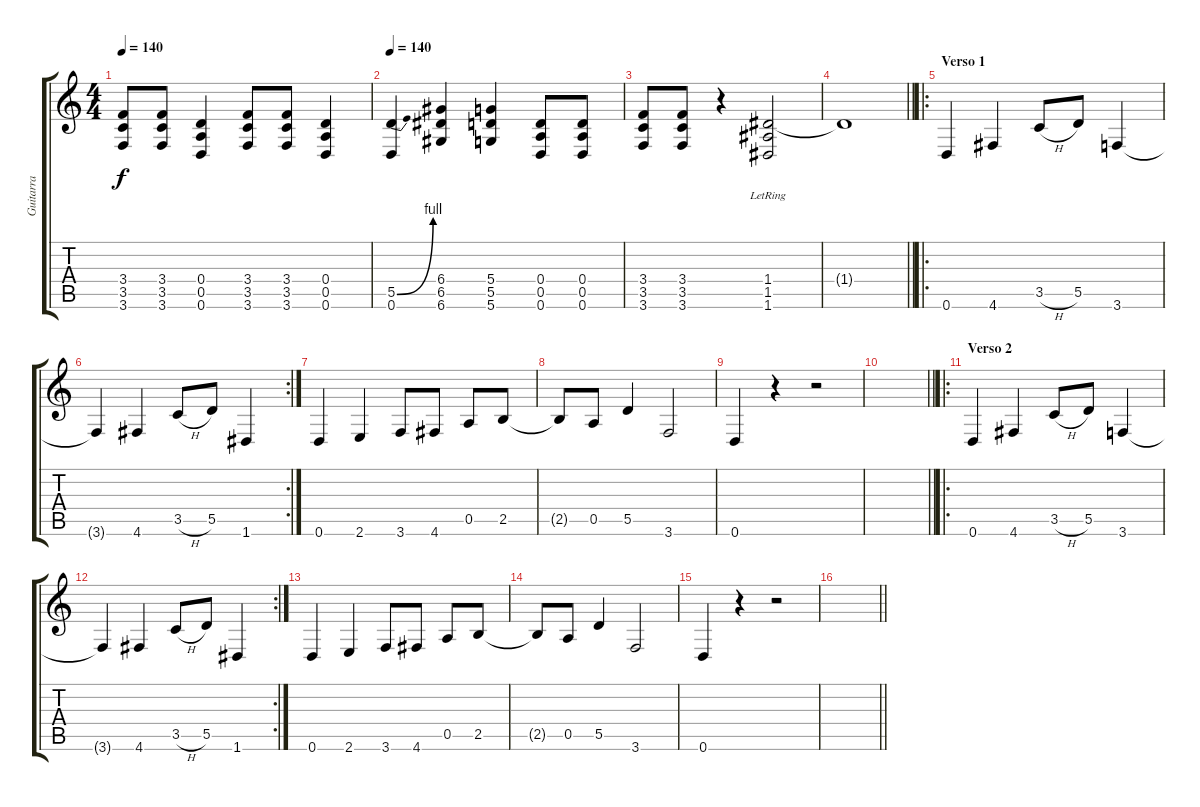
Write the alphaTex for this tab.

\track ("Guitarra" "Guitarra") {instrument distortionguitar}
\staff {score tabs}
\tuning (E4 B3 G3 D3 A2 D2) {hide}
\ts (4 4)
\tempo 140
\clef g2
\ks c
(3.4 3.5 3.6).8{dy f} (3.4 3.5 3.6).8 (0.4 0.5 0.6).4 (3.4 3.5 3.6).8 (3.4 3.5 3.6).8 (0.4 0.5 0.6).4 |
\tempo 140
(5.5{be (bend 0 0 60 4)} 0.6).4 (6.4 6.5 6.6).4 (5.4 5.5 5.6).4 (0.4 0.5 0.6).8 (0.4 0.5 0.6).8 |
(3.4 3.5 3.6).8 (3.4 3.5 3.6).8 r.4 (1.4{lr} 1.5{lr} 1.6{lr}).2 |
\barLineRight lightlight
1.4{t}.1 |
\ro
\section ("" "Verso 1")
0.6.4 4.6.4 3.5{h}.8 5.5.8 3.6.4 |
\rc 2
3.6{t}.4 4.6.4 3.5{h}.8 5.5.8 1.6.4 |
0.6.4 2.6.4 3.6.8 4.6.8 0.5.8 2.5.8 |
2.5{t}.8 0.5.8 5.5.4 3.6.2 |
0.6.4 r.4 r.2 |
\barLineRight lightlight
|
\ro
\section ("" "Verso 2")
0.6.4 4.6.4 3.5{h}.8 5.5.8 3.6.4 |
\rc 2
3.6{t}.4 4.6.4 3.5{h}.8 5.5.8 1.6.4 |
0.6.4 2.6.4 3.6.8 4.6.8 0.5.8 2.5.8 |
2.5{t}.8 0.5.8 5.5.4 3.6.2 |
0.6.4 r.4 r.2 |
\barLineRight lightlight
